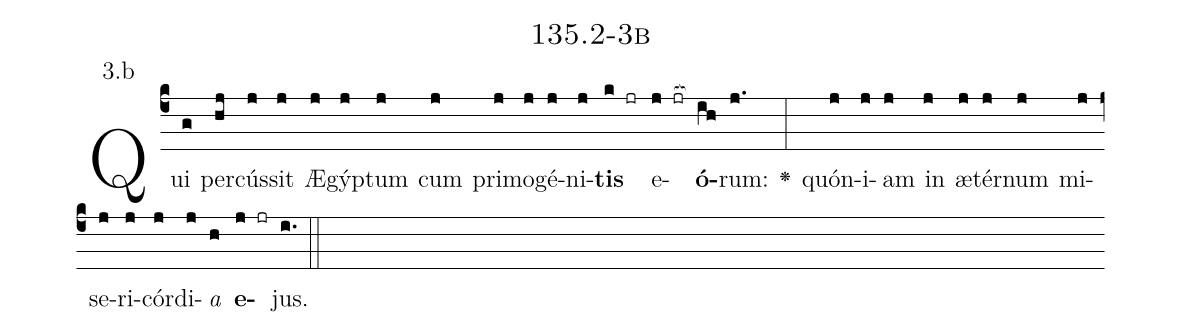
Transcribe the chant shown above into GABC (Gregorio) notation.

name: 135.2-3b;
annotation: 3.b;
%%
(c4)Qui(g) per(hj)cús(j)sit(j) Æ(j)gýp(j)tum(j) cum(j) pri(j)mo(j)gé(j)ni(j)<b>tis</b>(k jr) e(j jr[ocb:1{])<b>ó</b>(ih[ocb:0}])rum:(j.) <v>\greheightstar</v>(:) quón(j)i(j)am(j) in(j) æ(j)tér(j)num(j) mi(j)se(j)ri(j)cór(j)di(j)<i>a</i>(h) <b>e</b>(j jr)jus.(i.) (::)


%E(j) u(j) o(j) u(h) a(j) e.(i.) (::)
